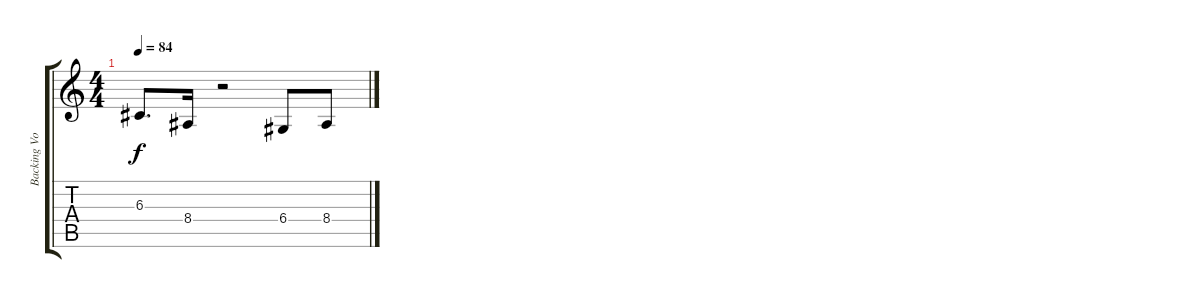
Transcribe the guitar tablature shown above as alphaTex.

\track ("Backing Vocals" "Backing Vo") {instrument choiraahs}
\staff {score tabs}
\tuning (E4 B3 G3 D3 A2 E2) {hide}
\ts (4 4)
\tempo 84
\clef g2
\ks c
6.3.8{d dy f} 8.4.16 r.2 6.4.8 8.4.8
